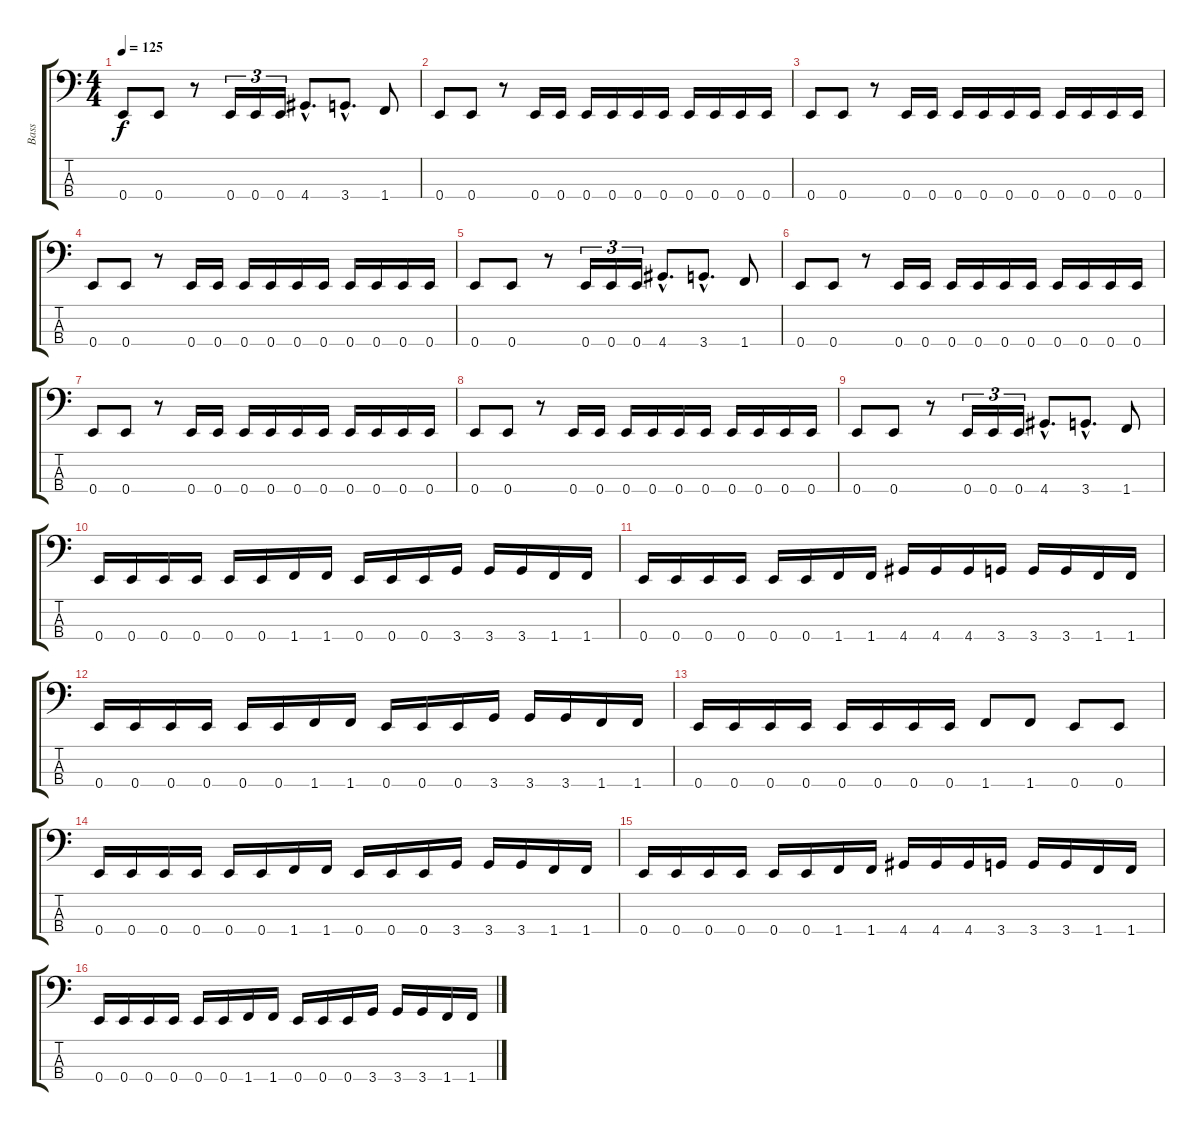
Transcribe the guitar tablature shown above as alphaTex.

\track ("Bass" "Bass") {instrument electricbassfinger}
\staff {score tabs}
\tuning (G2 D2 A1 E1) {hide}
\ts (4 4)
\tempo 125
\clef f4
\ks c
0.4.8{dy f} 0.4.8 r.8 0.4.16{tu (3 2)} 0.4.16{tu (3 2)} 0.4.16{tu (3 2)} 4.4{hac}.8{d} 3.4{hac}.8{d} 1.4.8 |
0.4.8 0.4.8 r.8 0.4.16 0.4.16 0.4.16 0.4.16 0.4.16 0.4.16 0.4.16 0.4.16 0.4.16 0.4.16 |
0.4.8 0.4.8 r.8 0.4.16 0.4.16 0.4.16 0.4.16 0.4.16 0.4.16 0.4.16 0.4.16 0.4.16 0.4.16 |
0.4.8 0.4.8 r.8 0.4.16 0.4.16 0.4.16 0.4.16 0.4.16 0.4.16 0.4.16 0.4.16 0.4.16 0.4.16 |
0.4.8 0.4.8 r.8 0.4.16{tu (3 2)} 0.4.16{tu (3 2)} 0.4.16{tu (3 2)} 4.4{hac}.8{d} 3.4{hac}.8{d} 1.4.8 |
0.4.8 0.4.8 r.8 0.4.16 0.4.16 0.4.16 0.4.16 0.4.16 0.4.16 0.4.16 0.4.16 0.4.16 0.4.16 |
0.4.8 0.4.8 r.8 0.4.16 0.4.16 0.4.16 0.4.16 0.4.16 0.4.16 0.4.16 0.4.16 0.4.16 0.4.16 |
0.4.8 0.4.8 r.8 0.4.16 0.4.16 0.4.16 0.4.16 0.4.16 0.4.16 0.4.16 0.4.16 0.4.16 0.4.16 |
0.4.8 0.4.8 r.8 0.4.16{tu (3 2)} 0.4.16{tu (3 2)} 0.4.16{tu (3 2)} 4.4{hac}.8{d} 3.4{hac}.8{d} 1.4.8 |
0.4.16 0.4.16 0.4.16 0.4.16 0.4.16 0.4.16 1.4.16 1.4.16 0.4.16 0.4.16 0.4.16 3.4.16 3.4.16 3.4.16 1.4.16 1.4.16 |
0.4.16 0.4.16 0.4.16 0.4.16 0.4.16 0.4.16 1.4.16 1.4.16 4.4.16 4.4.16 4.4.16 3.4.16 3.4.16 3.4.16 1.4.16 1.4.16 |
0.4.16 0.4.16 0.4.16 0.4.16 0.4.16 0.4.16 1.4.16 1.4.16 0.4.16 0.4.16 0.4.16 3.4.16 3.4.16 3.4.16 1.4.16 1.4.16 |
0.4.16 0.4.16 0.4.16 0.4.16 0.4.16 0.4.16 0.4.16 0.4.16 1.4.8 1.4.8 0.4.8 0.4.8 |
0.4.16 0.4.16 0.4.16 0.4.16 0.4.16 0.4.16 1.4.16 1.4.16 0.4.16 0.4.16 0.4.16 3.4.16 3.4.16 3.4.16 1.4.16 1.4.16 |
0.4.16 0.4.16 0.4.16 0.4.16 0.4.16 0.4.16 1.4.16 1.4.16 4.4.16 4.4.16 4.4.16 3.4.16 3.4.16 3.4.16 1.4.16 1.4.16 |
0.4.16 0.4.16 0.4.16 0.4.16 0.4.16 0.4.16 1.4.16 1.4.16 0.4.16 0.4.16 0.4.16 3.4.16 3.4.16 3.4.16 1.4.16 1.4.16
